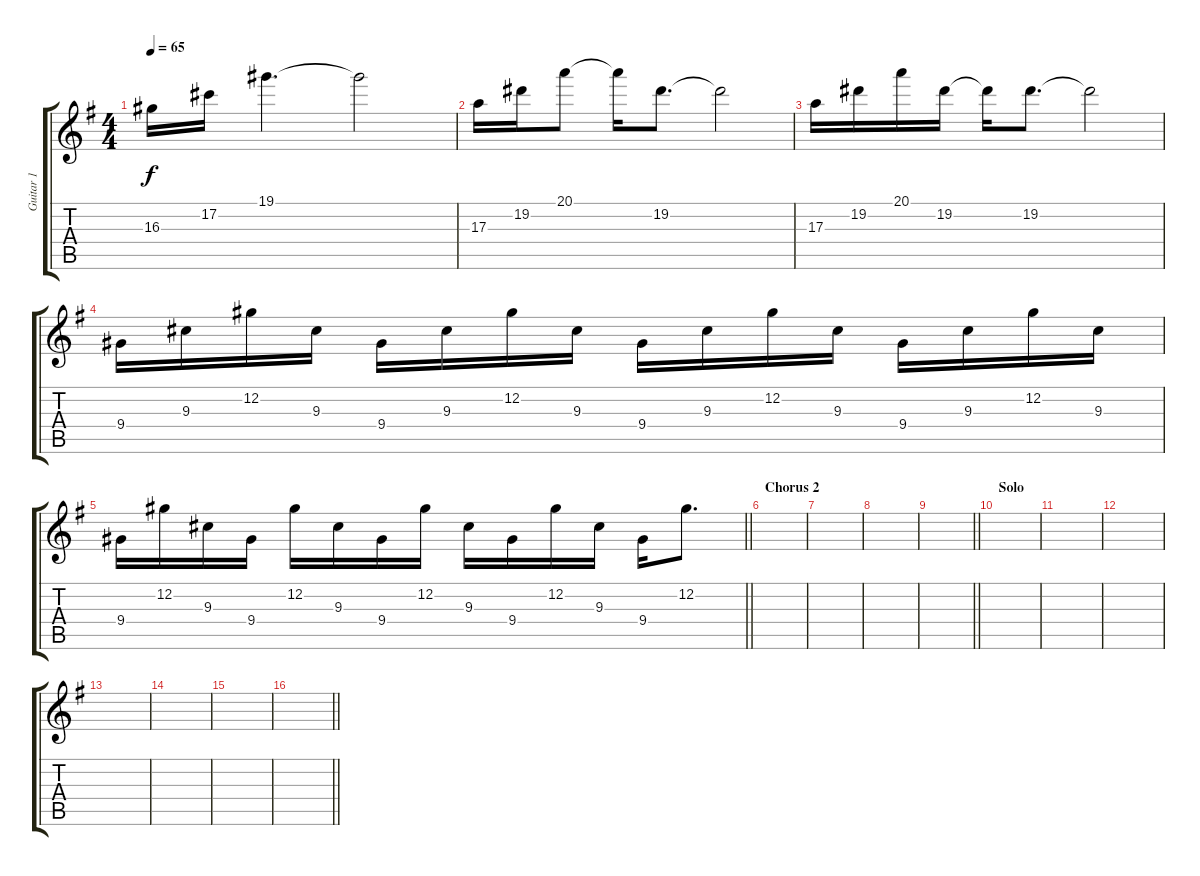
\track ("Guitar 1" "Guitar 1") {instrument electricguitarclean}
\staff {score tabs}
\tuning (Db4 Ab3 E3 B2 Gb2 Db2) {hide}
\ts (4 4)
\tempo 65
\clef g2
\ks g
16.3.16{dy f} 17.2.16 19.1.4{d} 19.1{t}.2 |
17.3.16 19.2.16 20.1.8 20.1{t}.16 19.2.8{d} 19.2{t}.2 |
17.3.16 19.2.16 20.1.16 19.2.16 19.2{t}.16 19.2.8{d} 19.2{t}.2 |
9.4.16 9.3.16 12.2.16 9.3.16 9.4.16 9.3.16 12.2.16 9.3.16 9.4.16 9.3.16 12.2.16 9.3.16 9.4.16 9.3.16 12.2.16 9.3.16 |
\barLineRight lightlight
9.4.16 12.2.16 9.3.16 9.4.16 12.2.16 9.3.16 9.4.16 12.2.16 9.3.16 9.4.16 12.2.16 9.3.16 9.4.16 12.2.8{d} |
\section ("" "Chorus 2")
|
|
|
\barLineRight lightlight
|
\section ("" "Solo")
|
|
|
|
|
|
\barLineRight lightlight
